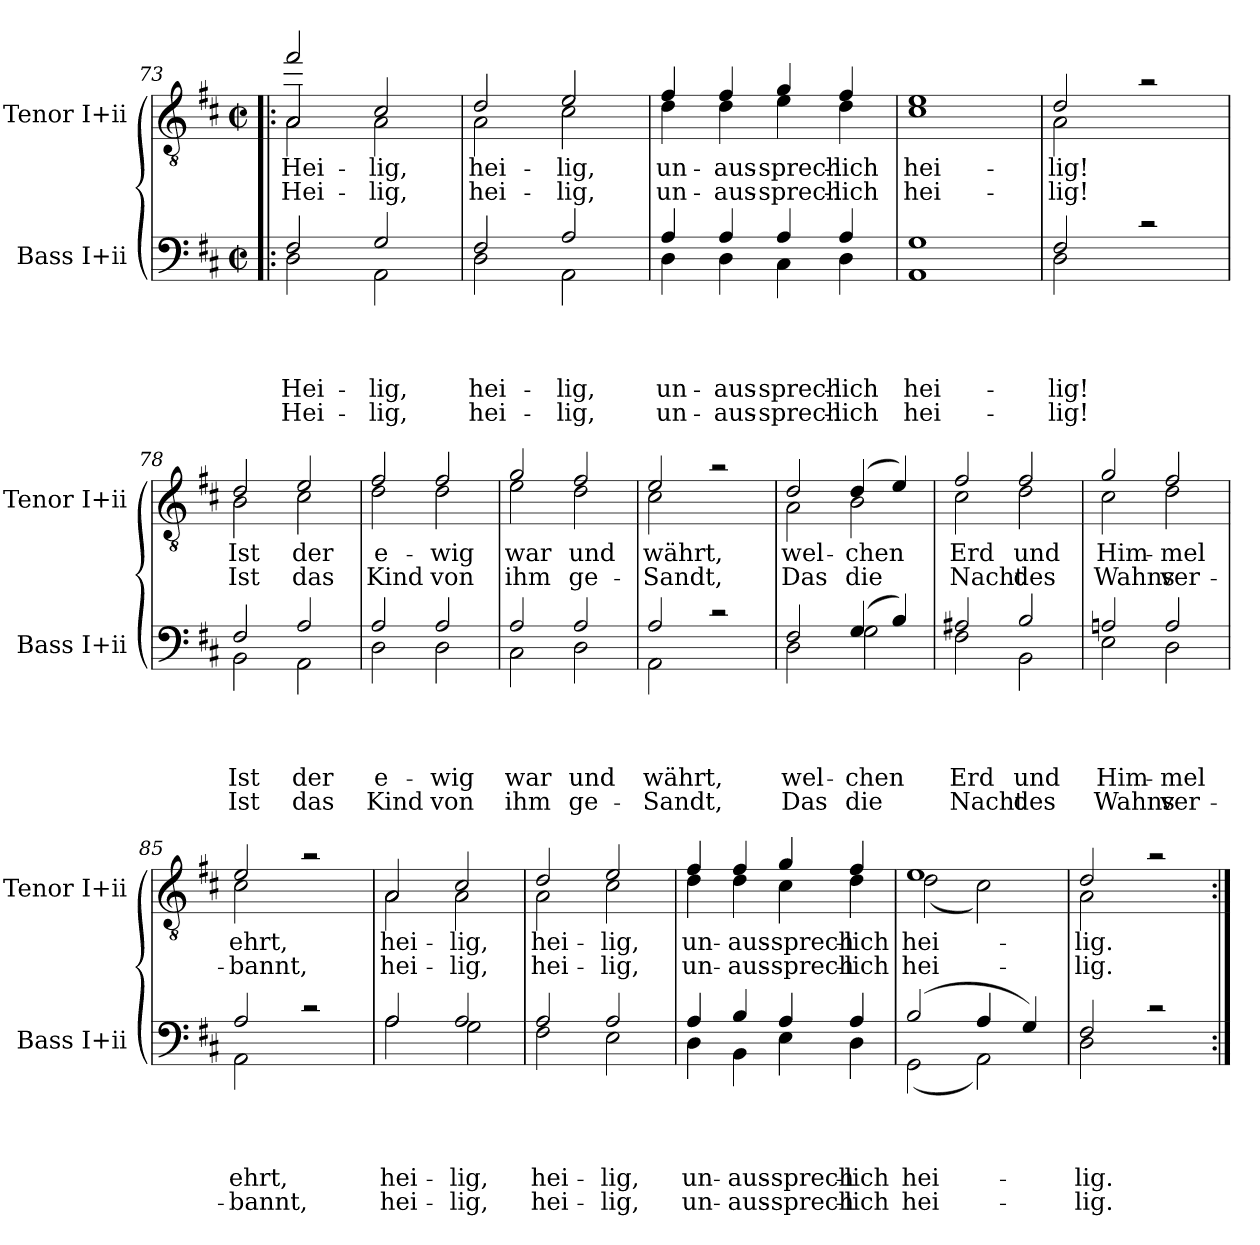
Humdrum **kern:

**kern	**text	**text	**text	**text	**text	**kern	**text	**text
*part2	*part2	*part2	*part2	*part2	*part2	*part1	*part1	*part1
*staff2	*staff2	*staff2	*staff2	*staff2	*staff2	*staff1	*staff1	*staff1
*I"Bass I+ii	*	*	*	*	*	*I"Tenor I+ii	*	*
*I'Bass I+ii	*	*	*	*	*	*I'Tenor I+ii	*	*
!!LO:PB:g=z
*clefF4	*	*	*	*	*	*clefGv2	*	*
*k[f#c#]	*	*	*	*	*	*k[f#c#]	*	*
*D:	*	*	*	*	*	*D:	*	*
*M2/2	*	*	*	*	*	*M2/2	*	*
*met(c|)	*	*	*	*	*	*met(c|)	*	*
=73!|:	=73!|:	=73!|:	=73!|:	=73!|:	=73!|:	=73!|:	=73!|:	=73!|:
!	!	!	!	!LO:LY:a	!LO:LY:b	!	!LO:LY:b	!LO:LY:b
*^	*	*	*	*	*	*^	*	*
!	!	!	!	!	!	!	!	!	!LO:LY:b	!LO:LY:b
*	*	*	*	*	*	*	*	*^	*	*
2F#/	2D\	.	.	.	Hei-	-Hei-	2ff#/	2A/	2A\	Hei-	Hei-
!	!	!	!	!	!LO:LY:a	!LO:LY:b	!	!	!	!LO:LY:b	!LO:LY:b
2G/	2AA\	.	.	.	-lig,	-lig,	2A\	2ryy	2c#/	-lig,	-lig,
=74	=74	=74	=74	=74	=74	=74	=74	=74	=74	=74	=74
!	!	!	!	!	!LO:LY:a	!LO:LY:b	!	!	!	!LO:LY:b	!LO:LY:b
*	*	*	*	*	*	*	*	*v	*v	*	*
2F#/	2D\	.	.	.	hei-	hei-	2d/	2A\	hei-	hei-
!	!	!	!	!	!LO:LY:a	!LO:LY:b	!	!	!LO:LY:b	!LO:LY:b
2A/	2AA\	.	.	.	-lig,	-lig,	2e/	2c#\	-lig,	-lig,
=75	=75	=75	=75	=75	=75	=75	=75	=75	=75	=75
!	!	!	!	!	!LO:LY:a	!LO:LY:b	!	!	!LO:LY:b	!LO:LY:b
4A/	4D\	.	.	.	un-	un-	4f#/	4d\	un-	un-
!	!	!	!	!	!LO:LY:a	!LO:LY:b	!	!	!LO:LY:b	!LO:LY:b
4A/	4D\	.	.	.	-aus-	-aus-	4f#/	4d\	-aus-	-aus-
!	!	!	!	!	!LO:LY:a	!LO:LY:b	!	!	!LO:LY:b	!LO:LY:b
4A/	4C#\	.	.	.	-sprech-	-sprech-	4g/	4e\	-sprech-	-sprech-
!	!	!	!	!	!LO:LY:a:rj	!LO:LY:b:rj	!	!	!LO:LY:b:rj	!LO:LY:b:rj
4A/	4D\	.	.	.	-lich	-lich	4f#/	4d\	-lich	-lich
=76	=76	=76	=76	=76	=76	=76	=76	=76	=76	=76
!	!	!	!	!	!LO:LY:a	!LO:LY:b	!	!	!LO:LY:b	!LO:LY:b
*v	*v	*	*	*	*	*	*	*	*	*
*	*	*	*	*	*	*v	*v	*	*
1AA 1G	.	.	.	hei-	hei-	1c# 1e	hei-	hei-
=77	=77	=77	=77	=77	=77	=77	=77	=77
!	!	!	!	!LO:LY:a	!LO:LY:b	!	!LO:LY:b	!LO:LY:b
*^	*	*	*	*	*	*^	*	*
2F#/	2D\	.	.	.	-lig!	-lig!	2d/	2A\	-lig!	-lig!
2rc	2ryy	.	.	.	.	.	2ra	2ryy	.	.
!!LO:LB:g=z	!!
=78	=78	=78	=78	=78	=78	=78	=78	=78	=78	=78
!	!	!	!	!	!LO:LY:a	!LO:LY:b	!	!	!LO:LY:b	!LO:LY:b
2F#/	2BB\	.	.	.	Ist	Ist	2d/	2B\	Ist	Ist
!	!	!	!	!	!LO:LY:a	!LO:LY:b	!	!	!LO:LY:b	!LO:LY:b
2A/	2AA\	.	.	.	der	das	2e/	2c#\	der	das
=79	=79	=79	=79	=79	=79	=79	=79	=79	=79	=79
!	!	!	!	!	!LO:LY:a	!LO:LY:b	!	!	!LO:LY:b	!LO:LY:b
2A/	2D\	.	.	.	e-	Kind	2f#/	2d\	e-	Kind
!	!	!	!	!	!LO:LY:a	!LO:LY:b	!	!	!LO:LY:b	!LO:LY:b
2A/	2D\	.	.	.	-wig	von	2f#/	2d\	-wig	von
=80	=80	=80	=80	=80	=80	=80	=80	=80	=80	=80
!	!	!	!	!	!LO:LY:a	!LO:LY:b	!	!	!LO:LY:b	!LO:LY:b
2A/	2C#\	.	.	.	war	ihm	2g/	2e\	war	ihm
!	!	!	!	!	!LO:LY:a	!LO:LY:b	!	!	!LO:LY:b	!LO:LY:b
2A/	2D\	.	.	.	und	ge-	2f#/	2d\	und	ge-
=81	=81	=81	=81	=81	=81	=81	=81	=81	=81	=81
!	!	!	!	!	!LO:LY:a	!LO:LY:b	!	!	!LO:LY:b	!LO:LY:b
2A/	2AA\	.	.	.	währt,	-Sandt,	2e/	2c#\	währt,	-Sandt,
2rc	2ryy	.	.	.	.	.	2ra	2ryy	.	.
!!LO:LB:g=z	!!
=82	=82	=82	=82	=82	=82	=82	=82	=82	=82	=82
!	!	!	!	!	!LO:LY:a	!LO:LY:b	!	!	!LO:LY:b	!LO:LY:b
2F#/	2D\	.	.	.	wel-	Das	2d/	2A\	wel-	Das
!	!	!	!	!	!LO:LY:a	!LO:LY:b	!	!	!LO:LY:b	!LO:LY:b
(4G/	2G\	.	.	.	-chen	die	(4d/	2B\	-chen	die
4B/)	.	.	.	.	.	.	4e/)	.	.	.
=83	=83	=83	=83	=83	=83	=83	=83	=83	=83	=83
!	!	!	!	!	!LO:LY:a	!LO:LY:b	!	!	!LO:LY:b	!LO:LY:b
2A#X/	2F#\	.	.	.	Erd	Nacht	2f#/	2c#\	Erd	Nacht
!	!	!	!	!	!LO:LY:a	!LO:LY:b	!	!	!LO:LY:b	!LO:LY:b
2B/	2BB\	.	.	.	und	des	2f#/	2d\	und	des
=84	=84	=84	=84	=84	=84	=84	=84	=84	=84	=84
!	!	!	!	!	!LO:LY:a	!LO:LY:b	!	!	!LO:LY:b	!LO:LY:b
2An/	2E\	.	.	.	Him-	Wahns	2g/	2c#\	Him-	Wahns
!	!	!	!	!	!LO:LY:a	!LO:LY:b	!	!	!LO:LY:b	!LO:LY:b
2A/	2D\	.	.	.	-mel	ver-	2f#/	2d\	-mel	ver-
=85	=85	=85	=85	=85	=85	=85	=85	=85	=85	=85
!	!	!	!	!	!LO:LY:a	!LO:LY:b	!	!	!LO:LY:b	!LO:LY:b
2A/	2AA\	.	.	.	ehrt,	-bannt,	2e/	2c#\	ehrt,	-bannt,
2rc	2ryy	.	.	.	.	.	2ra	2ryy	.	.
!!LO:LB:g=z	!!
=86	=86	=86	=86	=86	=86	=86	=86	=86	=86	=86
!	!	!	!	!	!LO:LY:a	!LO:LY:b	!	!	!LO:LY:b	!LO:LY:b
2A/	2A\	.	.	.	hei-	hei-	2A/	2A\	hei-	hei-
!	!	!	!	!	!LO:LY:a	!LO:LY:b	!	!	!LO:LY:b	!LO:LY:b
2A/	2G\	.	.	.	-lig,	-lig,	2c#/	2A\	-lig,	-lig,
=87	=87	=87	=87	=87	=87	=87	=87	=87	=87	=87
!	!	!	!	!	!LO:LY:a	!LO:LY:b	!	!	!LO:LY:b	!LO:LY:b
2A/	2F#\	.	.	.	hei-	hei-	2d/	2A\	hei-	hei-
!	!	!	!	!	!LO:LY:a	!LO:LY:b	!	!	!LO:LY:b	!LO:LY:b
2A/	2E\	.	.	.	-lig,	-lig,	2e/	2c#\	-lig,	-lig,
=88	=88	=88	=88	=88	=88	=88	=88	=88	=88	=88
!	!	!	!	!	!LO:LY:a	!LO:LY:b	!	!	!LO:LY:b	!LO:LY:b
4A/	4D\	.	.	.	un-	un-	4f#/	4d\	un-	un-
!	!	!	!	!	!LO:LY:a	!LO:LY:b	!	!	!LO:LY:b	!LO:LY:b
4B/	4BB\	.	.	.	-aus-	-aus-	4f#/	4d\	-aus-	-aus-
!	!	!	!	!	!LO:LY:a	!LO:LY:b	!	!	!LO:LY:b	!LO:LY:b
4A/	4E\	.	.	.	-sprech-	-sprech-	4g/	4c#\	-sprech-	-sprech-
!	!	!	!	!	!LO:LY:a:rj	!LO:LY:b:rj	!	!	!LO:LY:b:rj	!LO:LY:b:rj
4A/	4D\	.	.	.	-lich	-lich	4f#/	4d\	-lich	-lich
=89	=89	=89	=89	=89	=89	=89	=89	=89	=89	=89
!	!	!	!	!	!LO:LY:a	!LO:LY:b	!	!	!LO:LY:b	!LO:LY:b
(2B/	(<2GG\	.	.	.	hei-	hei-	1e	(<2d\	hei-	hei-
4A/	2AA\)	.	.	.	.	.	.	2c#\)	.	.
4G/)	.	.	.	.	.	.	.	.	.	.
=90	=90	=90	=90	=90	=90	=90	=90	=90	=90	=90
!	!	!	!	!	!LO:LY:a	!LO:LY:b	!	!	!LO:LY:b	!LO:LY:b
2F#/	2D\	.	.	.	-lig.	-lig.	2d/	2A\	-lig.	-lig.
2rc	2ryy	.	.	.	.	.	2ra	2ryy	.	.
*v	*v	*	*	*	*	*	*	*	*	*
*	*	*	*	*	*	*v	*v	*	*
=:|!	=:|!	=:|!	=:|!	=:|!	=:|!	=:|!	=:|!	=:|!
*-	*-	*-	*-	*-	*-	*-	*-	*-
